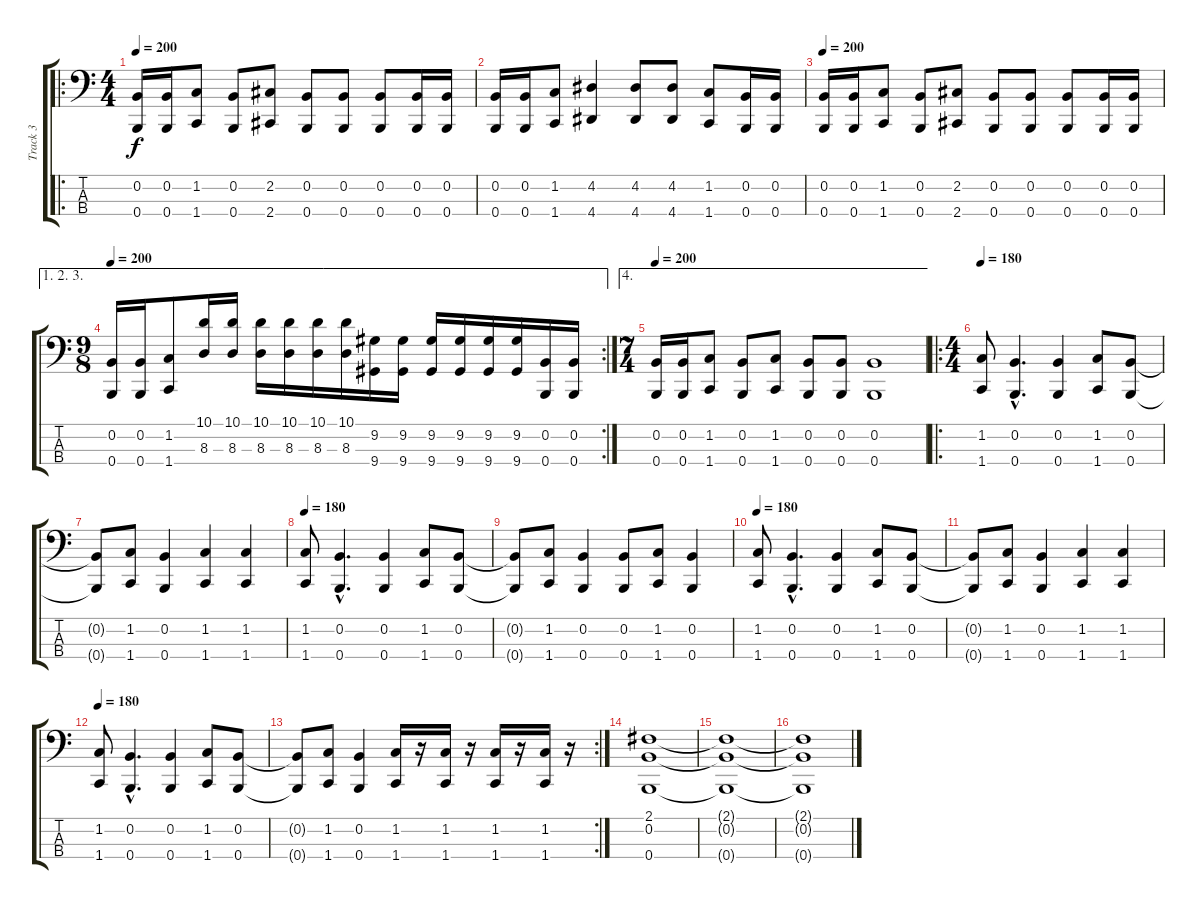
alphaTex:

\track ("Track 3" "Track 3") {instrument electricbasspick}
\staff {score tabs}
\tuning (E2 B1 Gb1 B0) {hide}
\ro
\ts (4 4)
\tempo 200
\clef f4
\ks c
(0.2 0.4).16{dy f} (0.2 0.4).16 (1.2 1.4).8 (0.2 0.4).8 (2.2 2.4).8 (0.2 0.4).8 (0.2 0.4).8 (0.2 0.4).8 (0.2 0.4).16 (0.2 0.4).16 |
(0.2 0.4).16 (0.2 0.4).16 (1.2 1.4).8 (4.2 4.4).4 (4.2 4.4).8 (4.2 4.4).8 (1.2 1.4).8 (0.2 0.4).16 (0.2 0.4).16 |
\tempo 200
(0.2 0.4).16 (0.2 0.4).16 (1.2 1.4).8 (0.2 0.4).8 (2.2 2.4).8 (0.2 0.4).8 (0.2 0.4).8 (0.2 0.4).8 (0.2 0.4).16 (0.2 0.4).16 |
\ae (1 2 3)
\rc 2
\ts (9 8)
\tempo 200
(0.2 0.4).16 (0.2 0.4).16 (1.2 1.4).8 (10.1 8.3).16 (10.1 8.3).16 (10.1 8.3).16 (10.1 8.3).16 (10.1 8.3).16 (10.1 8.3).16 (9.2 9.4).16 (9.2 9.4).16 (9.2 9.4).16 (9.2 9.4).16 (9.2 9.4).16 (9.2 9.4).16 (0.2 0.4).16 (0.2 0.4).16 |
\ae 4
\ts (7 4)
\tempo 200
(0.2 0.4).16 (0.2 0.4).16 (1.2 1.4).8 (0.2 0.4).8 (1.2 1.4).8 (0.2 0.4).8 (0.2 0.4).8 (0.2 0.4).1 |
\ro
\ts (4 4)
\tempo 180
(1.2 1.4).8 (0.2{hac} 0.4{hac}).4{d} (0.2 0.4).4 (1.2 1.4).8 (0.2 0.4).8 |
(0.2{t} 0.4{t}).8 (1.2 1.4).8 (0.2 0.4).4 (1.2 1.4).4 (1.2 1.4).4 |
\tempo 180
(1.2 1.4).8 (0.2{hac} 0.4{hac}).4{d} (0.2 0.4).4 (1.2 1.4).8 (0.2 0.4).8 |
(0.2{t} 0.4{t}).8 (1.2 1.4).8 (0.2 0.4).4 (0.2 0.4).8 (1.2 1.4).8 (0.2 0.4).4 |
\tempo 180
(1.2 1.4).8 (0.2{hac} 0.4{hac}).4{d} (0.2 0.4).4 (1.2 1.4).8 (0.2 0.4).8 |
(0.2{t} 0.4{t}).8 (1.2 1.4).8 (0.2 0.4).4 (1.2 1.4).4 (1.2 1.4).4 |
\tempo 180
(1.2 1.4).8 (0.2{hac} 0.4{hac}).4{d} (0.2 0.4).4 (1.2 1.4).8 (0.2 0.4).8 |
\rc 2
(0.2{t} 0.4{t}).8 (1.2 1.4).8 (0.2 0.4).4 (1.2 1.4).16 r.16 (1.2 1.4).16 r.16 (1.2 1.4).16 r.16 (1.2 1.4).16 r.16 |
(2.1 0.2 0.4).1 |
(2.1{t} 0.2{t} 0.4{t}).1 |
(2.1{t} 0.2{t} 0.4{t}).1
